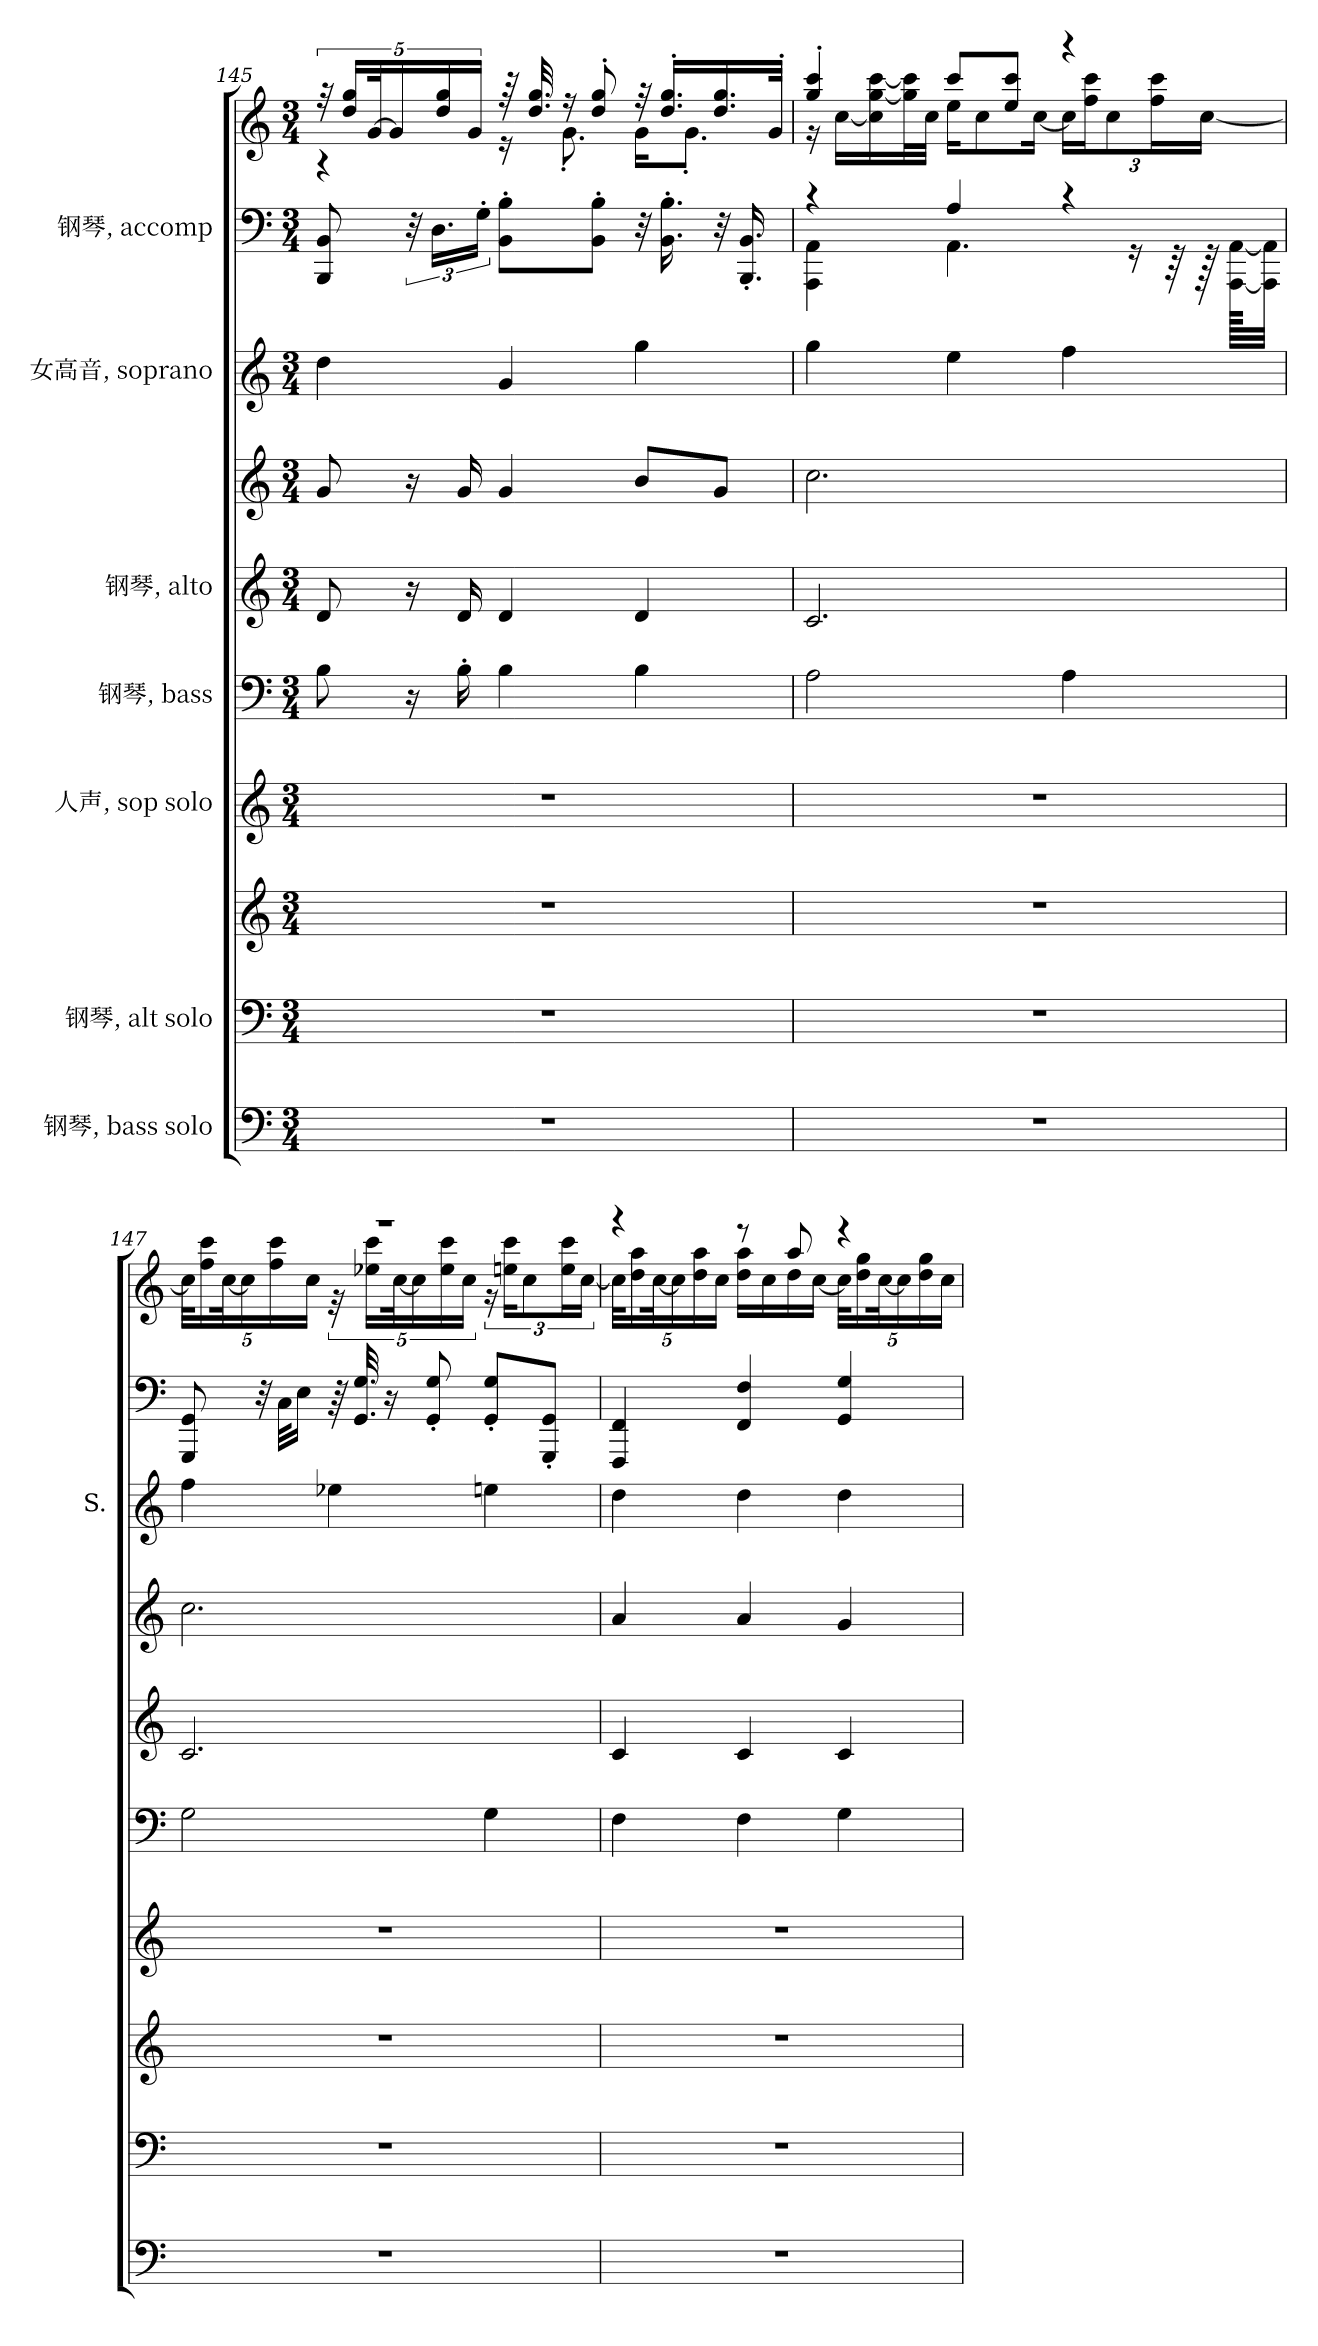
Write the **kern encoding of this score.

**kern	**kern	**kern	**kern	**kern	**kern	**kern	**kern	**kern	**kern
*part7	*part6	*part6	*part5	*part4	*part3	*part3	*part2	*part1	*part1
*staff10	*staff9	*staff8	*staff7	*staff6	*staff5	*staff4	*staff3	*staff2	*staff1
*I"钢琴, bass solo	*I"钢琴, alt solo	*	*I"人声, sop solo	*I"钢琴, bass	*I"钢琴, alto	*	*I"女高音, soprano	*I"钢琴, accomp	*
*	*	*	*	*	*	*	*I'S.	*	*
!!LO:PB:g=z
*clefF4	*clefF4	*clefG2	*clefG2	*clefF4	*clefG2	*clefG2	*clefG2	*clefF4	*clefG2
*k[]	*k[]	*k[]	*k[]	*k[]	*k[]	*k[]	*k[]	*k[]	*k[]
*M3/4	*M3/4	*M3/4	*M3/4	*M3/4	*M3/4	*M3/4	*M3/4	*M3/4	*M3/4
=145	=145	=145	=145	=145	=145	=145	=145	=145	=145
*	*	*	*	*	*	*	*	*	*^
2.r	2.r	2.r	2.r	8B\	8d/	8g/	4dd\	8BBB/ 8BB/	40r	4r
.	.	.	.	.	.	.	.	.	20dd/ 20gg/LL	.
.	.	.	.	.	.	.	.	.	[40g/K	.
.	.	.	.	.	.	.	.	.	20g/]	.
.	.	.	.	16r	16r	16r	.	48r	.	.
.	.	.	.	.	.	.	.	24.D\LL	.	.
.	.	.	.	.	.	.	.	.	20dd/ 20gg/	.
.	.	.	.	16B'\	16d/	16g/	.	.	.	.
.	.	.	.	.	.	.	.	.	20g/JJ	.
.	.	.	.	.	.	.	.	24G'\JJ	.	.
.	.	.	.	4B\	4d/	4g/	4g/	8BB\' 8B\'L	64r	16r
.	.	.	.	.	.	.	.	.	32.dd/ 32.gg/	.
.	.	.	.	.	.	.	.	.	16r	8.g'\
.	.	.	.	.	.	.	.	8BB\' 8B\'J	8dd/' 8gg/'	.
.	.	.	.	4B\	4d/	8b/L	4gg\	32r	32r	16g\KL
.	.	.	.	.	.	.	.	16.BB\' 16.B\'	16.dd/' 16.gg/'LL	.
.	.	.	.	.	.	.	.	.	.	8.g'\J
.	.	.	.	.	.	8g/J	.	32r	16.dd/ 16.gg/	.
.	.	.	.	.	.	.	.	16.BBB/' 16.BB/'	.	.
.	.	.	.	.	.	.	.	.	32g'/JJk	.
=146	=146	=146	=146	=146	=146	=146	=146	=146	=146	=146
*	*	*	*	*	*	*	*	*^	*	*
2.r	2.r	2.r	2.r	2A\	2.c/	2.cc\	4gg\	4r	4AAA\ 4AA\	4gg/' 4ccc/'	16r
.	.	.	.	.	.	.	.	.	.	.	[16cc\LL
.	.	.	.	.	.	.	.	.	.	.	16cc\] [16gg\ [16ccc\
.	.	.	.	.	.	.	.	.	.	.	32gg\] 32ccc\]L
.	.	.	.	.	.	.	.	.	.	.	32cc\JJJ
.	.	.	.	.	.	.	4ee\	4A/	4.AA\	8ccc/L	16ee\KL
.	.	.	.	.	.	.	.	.	.	.	8cc\
.	.	.	.	.	.	.	.	.	.	8ee/ 8ccc/J	.
.	.	.	.	.	.	.	.	.	.	.	[16cc\Jk
*	*	*	*	*	*	*	*	*	*	*	*Xbrackettup
.	.	.	.	4A\	.	.	4ff\	4r	.	4r	24cc\LL]
.	.	.	.	.	.	.	.	.	.	.	24ff\ 24ccc\J
.	.	.	.	.	.	.	.	.	.	.	12cc\
.	.	.	.	.	.	.	.	.	16r	.	.
.	.	.	.	.	.	.	.	.	.	.	24ff\ 24ccc\L
.	.	.	.	.	.	.	.	.	64r	.	.
.	.	.	.	.	.	.	.	.	128r	.	.
.	.	.	.	.	.	.	.	.	.	.	[24cc\JJ
.	.	.	.	.	.	.	.	.	[128AAA\ [128AA\KKLLL	.	.
.	.	.	.	.	.	.	.	.	32AAA\] 32AA\]JJJ	.	.
*	*	*	*	*	*	*	*	*v	*v	*	*
!!LO:PB:g=z	!!
=147	=147	=147	=147	=147	=147	=147	=147	=147	=147	=147
2.r	2.r	2.r	2.r	2G\	2.c/	2.cc\	4ff\	8GGG/ 8GG/	2.r	40cc\KLL]
.	.	.	.	.	.	.	.	.	.	20ff\ 20ccc\
.	.	.	.	.	.	.	.	.	.	[40cc\K
.	.	.	.	.	.	.	.	.	.	20cc\]
.	.	.	.	.	.	.	.	32r	.	.
.	.	.	.	.	.	.	.	.	.	20ff\ 20ccc\
.	.	.	.	.	.	.	.	32C\KLL	.	.
.	.	.	.	.	.	.	.	16E\JJ	.	.
.	.	.	.	.	.	.	.	.	.	20cc\JJ
*	*	*	*	*	*	*	*	*	*	*brackettup
.	.	.	.	.	.	.	4ee-X\	64r	.	40r
.	.	.	.	.	.	.	.	32.GG/ 32.G/	.	.
.	.	.	.	.	.	.	.	.	.	20ee-X\ 20ccc\LL
.	.	.	.	.	.	.	.	16r	.	.
.	.	.	.	.	.	.	.	.	.	[40cc\K
.	.	.	.	.	.	.	.	.	.	20cc\]
.	.	.	.	.	.	.	.	8GG/' 8G/'	.	.
.	.	.	.	.	.	.	.	.	.	20ee-\ 20ccc\
.	.	.	.	.	.	.	.	.	.	20cc\JJ
.	.	.	.	4G\	.	.	4een\	8GG/' 8G/'L	.	24r
.	.	.	.	.	.	.	.	.	.	24een\ 24ccc\KL
.	.	.	.	.	.	.	.	.	.	12cc\
.	.	.	.	.	.	.	.	8GGG/' 8GG/'J	.	.
.	.	.	.	.	.	.	.	.	.	24ee\ 24ccc\L
.	.	.	.	.	.	.	.	.	.	[24cc\JJ
=148	=148	=148	=148	=148	=148	=148	=148	=148	=148	=148
*	*	*	*	*	*	*	*	*	*	*Xbrackettup
2.r	2.r	2.r	2.r	4F\	4c/	4a/	4dd\	4FFF/ 4FF/	4r	40cc\KLL]
.	.	.	.	.	.	.	.	.	.	20dd\ 20aa\
.	.	.	.	.	.	.	.	.	.	[40cc\K
.	.	.	.	.	.	.	.	.	.	20cc\]
.	.	.	.	.	.	.	.	.	.	20dd\ 20aa\
.	.	.	.	.	.	.	.	.	.	20cc\JJ
.	.	.	.	4F\	4c/	4a/	4dd\	4FF/ 4F/	8r	16dd\ 16aa\LL
.	.	.	.	.	.	.	.	.	.	16cc\
.	.	.	.	.	.	.	.	.	8aa/	16dd\
.	.	.	.	.	.	.	.	.	.	[16cc\JJ
.	.	.	.	4G\	4c/	4g/	4dd\	4GG/ 4G/	4r	40cc\KLL]
.	.	.	.	.	.	.	.	.	.	20dd\ 20gg\
.	.	.	.	.	.	.	.	.	.	[40cc\K
.	.	.	.	.	.	.	.	.	.	20cc\]
.	.	.	.	.	.	.	.	.	.	20dd\ 20gg\
.	.	.	.	.	.	.	.	.	.	20cc\JJ
*	*	*	*	*	*	*	*	*	*v	*v
=	=	=	=	=	=	=	=	=	=
*-	*-	*-	*-	*-	*-	*-	*-	*-	*-
